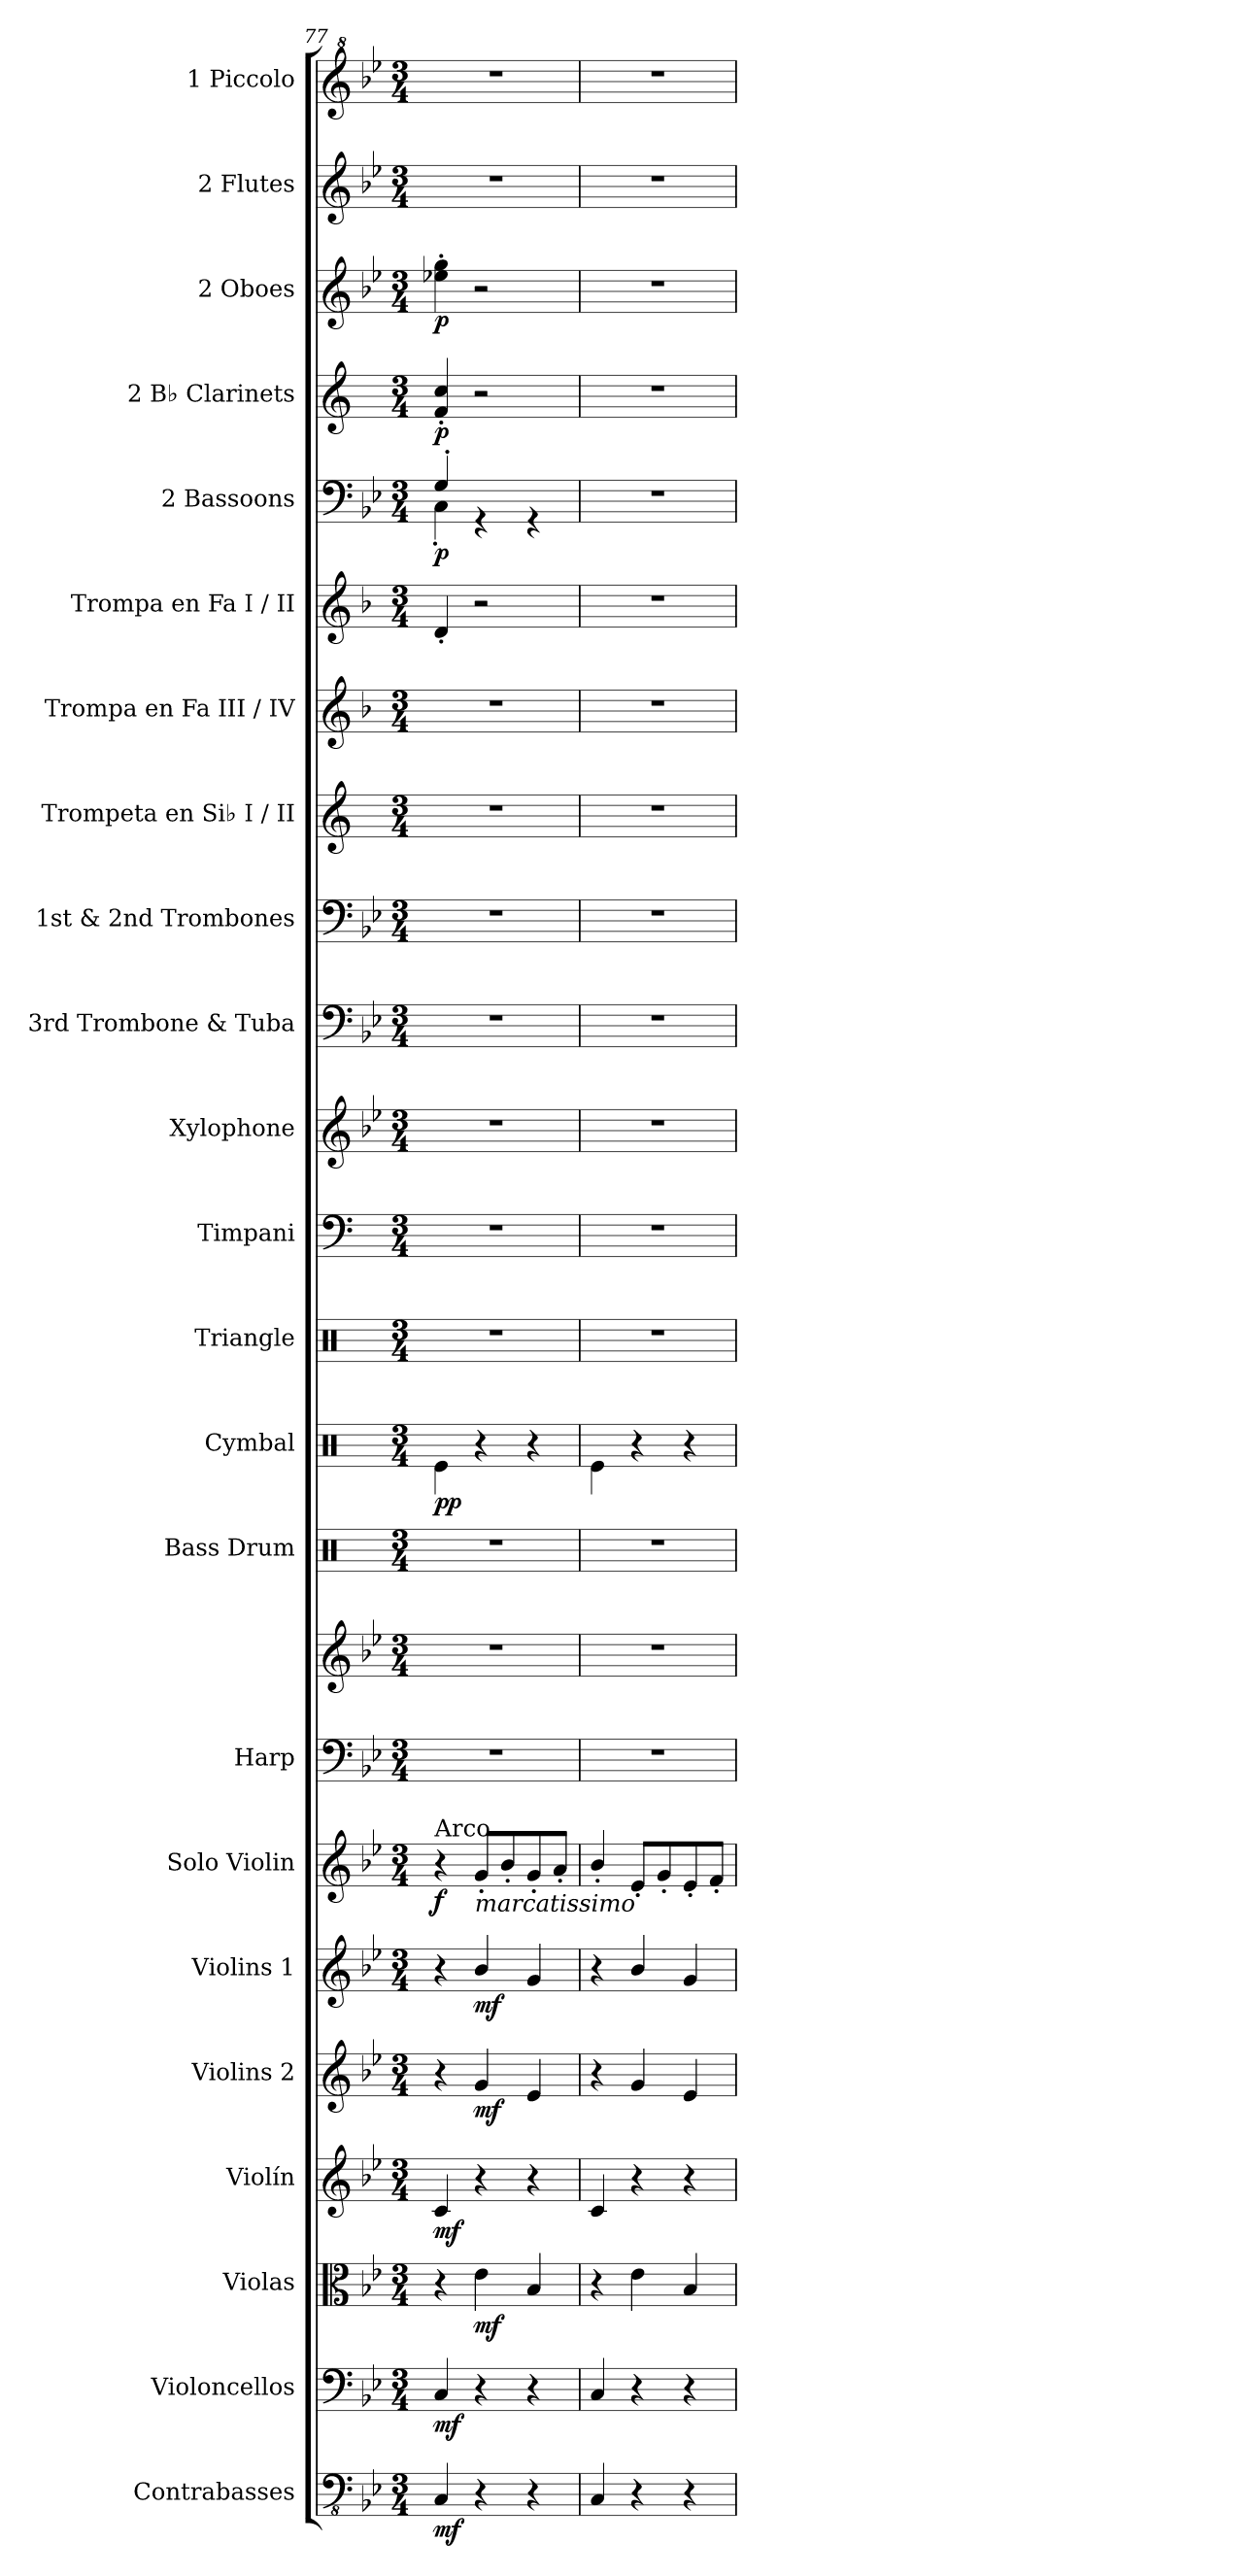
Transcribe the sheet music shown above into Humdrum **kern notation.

**kern	**dynam	**kern	**dynam	**kern	**dynam	**kern	**dynam	**kern	**dynam	**kern	**dynam	**kern	**dynam	**kern	**kern	**kern	**kern	**dynam	**kern	**kern	**kern	**kern	**kern	**kern	**kern	**kern	**kern	**dynam	**kern	**dynam	**kern	**dynam	**kern	**kern
*part23	*part23	*part22	*part22	*part21	*part21	*part20	*part20	*part19	*part19	*part18	*part18	*part17	*part17	*part16	*part16	*part15	*part14	*part14	*part13	*part12	*part11	*part10	*part9	*part8	*part7	*part6	*part5	*part5	*part4	*part4	*part3	*part3	*part2	*part1
*staff24	*staff24	*staff23	*staff23	*staff22	*staff22	*staff21	*staff21	*staff20	*staff20	*staff19	*staff19	*staff18	*staff18	*staff17	*staff16	*staff15	*staff14	*staff14	*staff13	*staff12	*staff11	*staff10	*staff9	*staff8	*staff7	*staff6	*staff5	*staff5	*staff4	*staff4	*staff3	*staff3	*staff2	*staff1
*I"Contrabasses	*	*I"Violoncellos	*	*I"Violas	*	*I"Violín	*	*I"Violins 2	*	*I"Violins 1	*	*I"Solo Violin	*	*I"Harp	*	*I"Bass Drum	*I"Cymbal	*	*I"Triangle	*I"Timpani	*I"Xylophone	*I"3rd Trombone     &amp; Tuba	*I"1st &amp; 2nd Trombones	*I"Trompeta en Si♭  I / II	*I"Trompa en Fa   III / IV	*I"Trompa en Fa I / II	*I"2 Bassoons	*	*I"2 B♭ Clarinets	*	*I"2 Oboes	*	*I"2 Flutes	*I"1 Piccolo
*I'Cbs.	*	*I'Vlcs.	*	*I'Vlas.	*	*I'Vln.	*	*I'Vlns. 2	*	*I'Vlns. 1	*	*I'S. Vln.	*	*I'Hrp.	*	*I'B. Dr.	*I'Cym.	*	*I'Trgl.	*I'Timp.	*I'Xyl.	*I'3rd Trb. &amp; Tba.	*I'1st &amp; 2nd    Trbs.	*I'Tpt. Si♭  I / II	*I'Trmp. Fa   III / IV	*I'Trmp. Fa I / II	*I'2 Bsns.	*	*I'2 B♭ Cls.	*	*I'2 Obs.	*	*I'2 Fls.	*I'1 Picc.
*clefFv4	*	*clefF4	*	*clefC3	*	*clefG2	*	*clefG2	*	*clefG2	*	*clefG2	*	*clefF4	*clefG2	*clefX	*clefX	*	*clefX	*clefF4	*clefG2	*clefF4	*clefF4	*clefG2	*clefG2	*clefG2	*clefF4	*	*clefG2	*	*clefG2	*	*clefG2	*clefG^2
*	*	*	*	*	*	*	*	*	*	*	*	*	*	*	*	*	*	*	*	*	*ITrd-7c-12	*	*	*ITrd1c2	*ITrd4c7	*ITrd4c7	*	*	*ITrd1c2	*	*	*	*	*ITrd-7c-12
*k[b-e-]	*	*k[b-e-]	*	*k[b-e-]	*	*k[b-e-]	*	*k[b-e-]	*	*k[b-e-]	*	*k[b-e-]	*	*k[b-e-]	*k[b-e-]	*k[]	*k[]	*	*k[]	*k[]	*k[b-e-]	*k[b-e-]	*k[b-e-]	*k[b-e-]	*k[b-e-]	*k[b-e-]	*k[b-e-]	*	*k[b-e-]	*	*k[b-e-]	*	*k[b-e-]	*k[b-e-]
*M3/4	*	*M3/4	*	*M3/4	*	*M3/4	*	*M3/4	*	*M3/4	*	*M3/4	*	*M3/4	*M3/4	*M3/4	*M3/4	*	*M3/4	*M3/4	*M3/4	*M3/4	*M3/4	*M3/4	*M3/4	*M3/4	*M3/4	*	*M3/4	*	*M3/4	*	*M3/4	*M3/4
=77	=77	=77	=77	=77	=77	=77	=77	=77	=77	=77	=77	=77	=77	=77	=77	=77	=77	=77	=77	=77	=77	=77	=77	=77	=77	=77	=77	=77	=77	=77	=77	=77	=77	=77
*	*	*	*	*	*	*	*	*	*	*	*	*	*	*	*	*	*	*	*	*	*	*	*	*	*	*	*^	*	*	*	*	*	*	*
!	!	!	!	!	!	!	!	!	!	!	!	!LO:TX:a:t=Arco	!	!	!	!	!	!	!	!	!	!	!	!	!	!	!	!	!	!	!	!	!	!	!
!	!LO:DY:b	!	!LO:DY:b	!	!	!	!LO:DY:b	!	!	!	!	!	!LO:DY:b	!	!	!	!	!LO:DY:b	!	!	!	!	!	!	!	!	!	!	!LO:DY:b	!	!LO:DY:b	!	!LO:DY:b	!	!
4CC/	mf	4C/	mf	4r	.	4c/	mf	4r	.	4r	.	4r	f	2.r	2.r	2.r	4Re\	pp	2.r	2.r	2.r	2.r	2.r	2.r	2.r	4G'/	4G'/	4C'\	p	4e-/' 4b-/'	p	4ee-X\' 4gg\'	p	2.r	2.r
!	!	!	!	!	!	!	!	!	!	!	!	!LO:TX:b:i:t=marcatissimo	!	!	!	!	!	!	!	!	!	!	!	!	!	!	!	!	!	!	!	!	!	!	!
!	!	!	!	!	!LO:DY:b	!	!	!	!LO:DY:b	!	!LO:DY:b	!	!	!	!	!	!	!	!	!	!	!	!	!	!	!	!	!	!	!	!	!	!	!	!
4r	.	4r	.	4e-\	mf	4r	.	4g/	mf	4b-/	mf	8g'/L	.	.	.	.	4r	.	.	.	.	.	.	.	.	2r	4rGG	2ryy	.	2r	.	2r	.	.	.
.	.	.	.	.	.	.	.	.	.	.	.	8b-'/	.	.	.	.	.	.	.	.	.	.	.	.	.	.	.	.	.	.	.	.	.	.	.
4r	.	4r	.	4B-/	.	4r	.	4e-/	.	4g/	.	8g'/	.	.	.	.	4r	.	.	.	.	.	.	.	.	.	4rGG	.	.	.	.	.	.	.	.
.	.	.	.	.	.	.	.	.	.	.	.	8a'/J	.	.	.	.	.	.	.	.	.	.	.	.	.	.	.	.	.	.	.	.	.	.	.
*	*	*	*	*	*	*	*	*	*	*	*	*	*	*	*	*	*	*	*	*	*	*	*	*	*	*	*v	*v	*	*	*	*	*	*	*
=78	=78	=78	=78	=78	=78	=78	=78	=78	=78	=78	=78	=78	=78	=78	=78	=78	=78	=78	=78	=78	=78	=78	=78	=78	=78	=78	=78	=78	=78	=78	=78	=78	=78	=78
4CC/	.	4C/	.	4r	.	4c/	.	4r	.	4r	.	4b-'/	.	2.r	2.r	2.r	4Re\	.	2.r	2.r	2.r	2.r	2.r	2.r	2.r	2.r	2.r	.	2.r	.	2.r	.	2.r	2.r
4r	.	4r	.	4e-\	.	4r	.	4g/	.	4b-/	.	8e-'/L	.	.	.	.	4r	.	.	.	.	.	.	.	.	.	.	.	.	.	.	.	.	.
.	.	.	.	.	.	.	.	.	.	.	.	8g'/	.	.	.	.	.	.	.	.	.	.	.	.	.	.	.	.	.	.	.	.	.	.
4r	.	4r	.	4B-/	.	4r	.	4e-/	.	4g/	.	8e-'/	.	.	.	.	4r	.	.	.	.	.	.	.	.	.	.	.	.	.	.	.	.	.
.	.	.	.	.	.	.	.	.	.	.	.	8f'/J	.	.	.	.	.	.	.	.	.	.	.	.	.	.	.	.	.	.	.	.	.	.
=	=	=	=	=	=	=	=	=	=	=	=	=	=	=	=	=	=	=	=	=	=	=	=	=	=	=	=	=	=	=	=	=	=	=
*-	*-	*-	*-	*-	*-	*-	*-	*-	*-	*-	*-	*-	*-	*-	*-	*-	*-	*-	*-	*-	*-	*-	*-	*-	*-	*-	*-	*-	*-	*-	*-	*-	*-	*-
